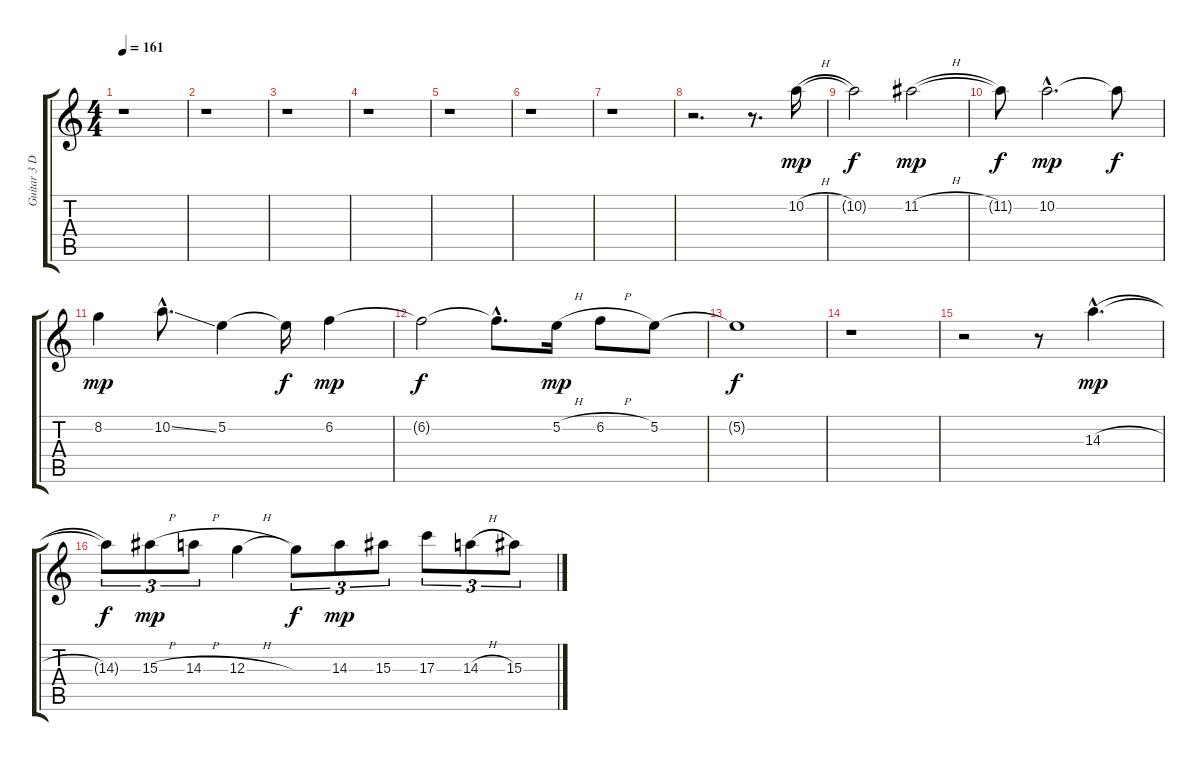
\track ("Guitar 3 Drop D" "Guitar 3 D") {instrument electricguitarclean}
\staff {score tabs}
\tuning (E4 B3 G3 D3 A2 D2) {hide}
\ts (4 4)
\tempo 161
\clef g2
\ks c
r.1{dy mp} |
r.1 |
r.1 |
r.1 |
r.1 |
r.1 |
r.1 |
r.2{d} r.8{d} 10.2{h}.16 |
10.2{t}.2{dy f} 11.2{h}.2{dy mp} |
11.2{t}.8{dy f} 10.2{hac}.2{d dy mp} 10.2{t}.8{dy f} |
8.2.4{dy mp} 10.2{ss hac}.8{d} 5.2.4 5.2{t}.16{dy f} 6.2.4{dy mp} |
6.2{t}.2{dy f} 6.2{hac t}.8{d} 5.2{h}.16{dy mp} 6.2{h}.8 5.2.8 |
5.2{t}.1{dy f} |
r.1 |
r.2 r.8 14.3{h hac}.4{d dy mp} |
14.3{t}.8{tu (3 2) dy f} 15.3{h}.8{tu (3 2) dy mp} 14.3{h}.8{tu (3 2)} 12.3{h}.4 12.3{t}.8{tu (3 2) dy f} 14.3.8{tu (3 2) dy mp} 15.3.8{tu (3 2)} 17.3.8{tu (3 2)} 14.3{h}.8{tu (3 2)} 15.3.8{tu (3 2)}
